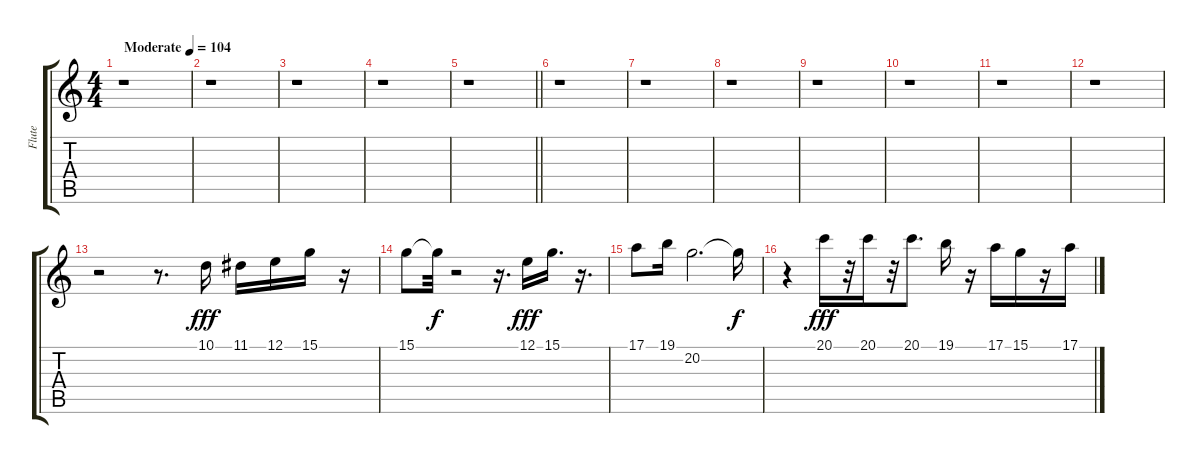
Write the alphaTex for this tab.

\track ("Flute" "Flute") {instrument flute}
\staff {score tabs}
\tuning (E4 B3 G3 D3 A2 E2) {hide}
\ts (4 4)
\tempo (104 "Moderate")
\clef g2
\ks c
r.1{dy fff instrument flute} |
r.1 |
r.1 |
r.1 |
\barLineRight lightlight
r.1 |
r.1 |
r.1 |
r.1 |
r.1 |
r.1 |
r.1 |
r.1 |
r.2 r.8{d} 10.1.16 11.1.16 12.1.16 15.1.16 r.16 |
15.1.8 15.1{t}.32{dy f} r.2 r.16{d} 12.1.16{dy fff} 15.1.16{d} r.16{d} |
17.1.8 19.1.16 20.2.2{d} 20.2{t}.16{dy f} |
r.4 20.1.16{dy fff} r.32 20.1.16 r.32 20.1.8{d} 19.1.16 r.16 17.1.16 15.1.16 r.16 17.1.16
